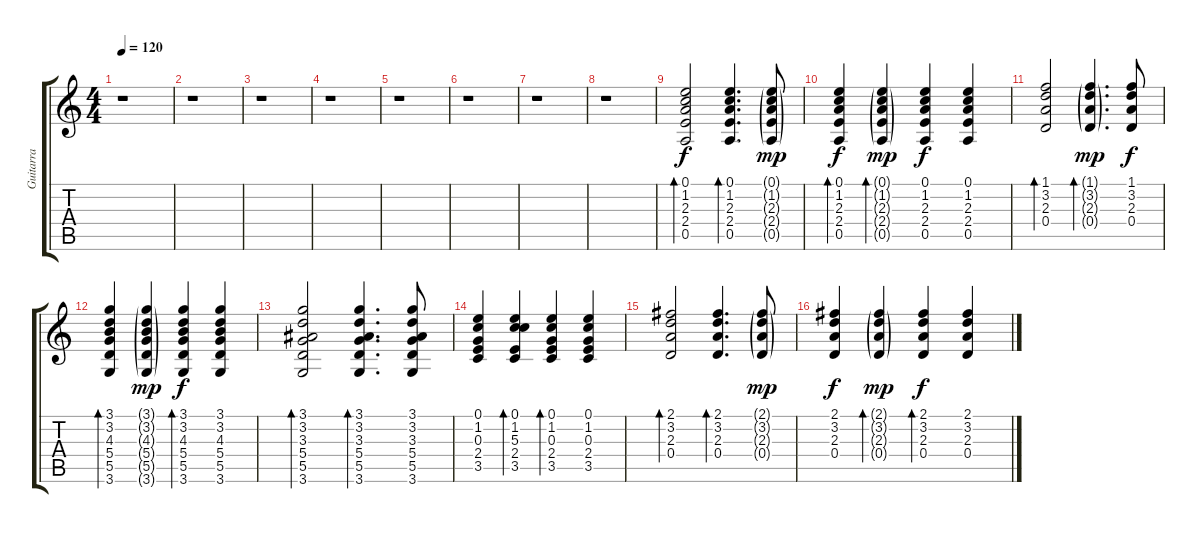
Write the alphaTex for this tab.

\track ("Guitarra" "Guitarra") {instrument acousticguitarsteel}
\staff {score tabs}
\tuning (E4 B3 G3 D3 A2 E2) {hide}
\ts (4 4)
\tempo 120
\clef g2
\ks c
r.1{dy f} |
r.1 |
r.1 |
r.1 |
r.1 |
r.1 |
r.1 |
r.1 |
(0.1 1.2 2.3 2.4 0.5).2{bd 60} (0.1 1.2 2.3 2.4 0.5).4{d bd 60} (0.1{g} 1.2{g} 2.3{g} 2.4{g} 0.5{g}).8{dy mp} |
(0.1 1.2 2.3 2.4 0.5).4{bd 60 dy f} (0.1{g} 1.2{g} 2.3{g} 2.4{g} 0.5{g}).4{bd 60 dy mp} (0.1 1.2 2.3 2.4 0.5).4{dy f} (0.1 1.2 2.3 2.4 0.5).4 |
(1.1 3.2 2.3 0.4).2{bd 60} (1.1{g} 3.2{g} 2.3{g} 0.4{g}).4{d bd 60 dy mp} (1.1 3.2 2.3 0.4).8{dy f} |
(3.1 3.2 4.3 5.4 5.5 3.6).4{bd 60} (3.1{g} 3.2{g} 4.3{g} 5.4{g} 5.5{g} 3.6{g}).4{dy mp} (3.1 3.2 4.3 5.4 5.5 3.6).4{bd 60 dy f} (3.1 3.2 4.3 5.4 5.5 3.6).4 |
(3.1 3.2 3.3 5.4 5.5 3.6).2{bd 60} (3.1 3.2 3.3 5.4 5.5 3.6).4{d bd 60} (3.1 3.2 3.3 5.4 5.5 3.6).8 |
(0.1 1.2 0.3 2.4 3.5).4 (0.1 1.2 5.3 2.4 3.5).4{bd 60} (0.1 1.2 0.3 2.4 3.5).4{bd 60} (0.1 1.2 0.3 2.4 3.5).4 |
(2.1 3.2 2.3 0.4).2{bd 60} (2.1 3.2 2.3 0.4).4{d bd 60} (2.1{g} 3.2{g} 2.3{g} 0.4{g}).8{dy mp} |
(2.1 3.2 2.3 0.4).4{dy f} (2.1{g} 3.2{g} 2.3{g} 0.4{g}).4{bd 60 dy mp} (2.1 3.2 2.3 0.4).4{bd 60 dy f} (2.1 3.2 2.3 0.4).4
